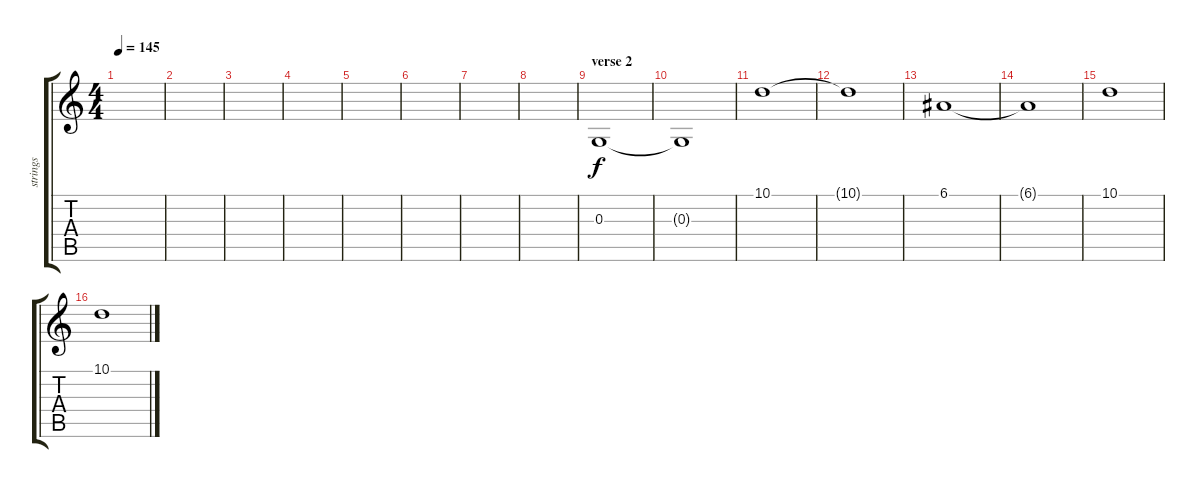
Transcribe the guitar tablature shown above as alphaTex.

\track ("strings" "strings") {instrument synthstrings2}
\staff {score tabs}
\tuning (E4 B3 G3 D3 A2 E2) {hide}
\ts (4 4)
\tempo 145
\clef g2
\ks c
|
|
|
|
|
|
|
|
\section ("" "verse 2")
0.3.1 |
0.3{t}.1 |
10.1.1 |
10.1{t}.1 |
6.1.1 |
6.1{t}.1 |
10.1.1 |
10.1.1
